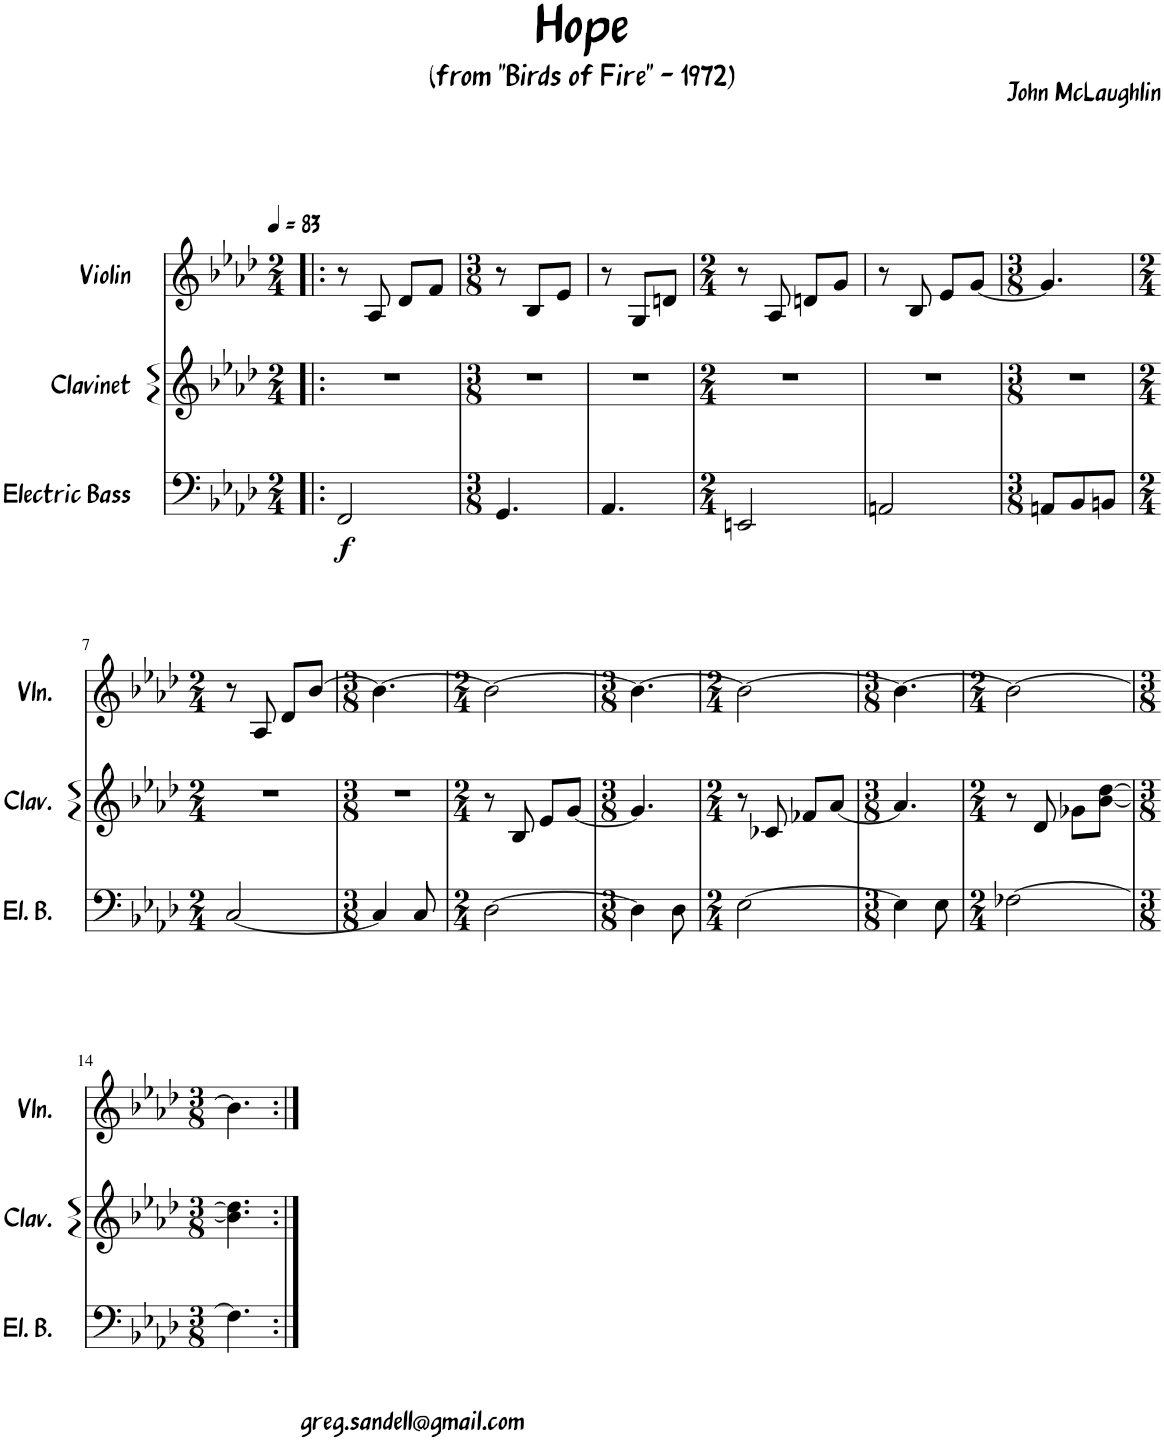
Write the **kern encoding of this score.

**kern	**dynam	**kern	**kern
*part3	*part3	*part2	*part1
*staff3	*staff3	*staff2	*staff1
*I"Electric Bass	*	*I"Clavinet	*I"Violin
*I'El. B.	*	*I'Clav.	*I'Vln.
*clefF4	*	*clefG2	*clefG2
*Trd7c12	*	*	*
*k[b-e-a-d-]	*	*k[b-e-a-d-]	*k[b-e-a-d-]
*M2/4	*	*M2/4	*M2/4
*MM83	*	*MM83	*MM83
=1!|:	=1!|:	=1!|:	=1!|:
!	!LO:DY:b	!	!
2FF/	f	2r	8r
.	.	.	8A-/
.	.	.	8d-/L
.	.	.	8f/J
=2	=2	=2	=2
*M3/8	*	*M3/8	*M3/8
4.GG/	.	4.r	8r
.	.	.	8B-/L
.	.	.	8e-/J
=3	=3	=3	=3
4.AA-/	.	4.r	8r
.	.	.	8G/L
.	.	.	8dn/J
=4	=4	=4	=4
*M2/4	*	*M2/4	*M2/4
2EEn/	.	2r	8r
.	.	.	8A-/
.	.	.	8dn/L
.	.	.	8g/J
=5	=5	=5	=5
2AAn/	.	2r	8r
.	.	.	8B-/
.	.	.	8e-/L
.	.	.	[8g/J
=6	=6	=6	=6
*M3/8	*	*M3/8	*M3/8
8AAn/L	.	4.r	4.g/]
8BB-/	.	.	.
8BBn/J	.	.	.
!!LO:LB:g=z
=7	=7	=7	=7
*M2/4	*	*M2/4	*M2/4
[2C/	.	2r	8r
.	.	.	8A-/
.	.	.	8d-/L
.	.	.	[8b-/J
=8	=8	=8	=8
*M3/8	*	*M3/8	*M3/8
4C/]	.	4.r	4.b-\_
8C/	.	.	.
=9	=9	=9	=9
*M2/4	*	*M2/4	*M2/4
[2D-\	.	8r	2b-\_
.	.	8B-/	.
.	.	8e-/L	.
.	.	[8g/J	.
=10	=10	=10	=10
*M3/8	*	*M3/8	*M3/8
4D-\]	.	4.g/]	4.b-\_
8D-\	.	.	.
=11	=11	=11	=11
*M2/4	*	*M2/4	*M2/4
[2E-\	.	8r	2b-\_
.	.	8c-X/	.
.	.	8f-X/L	.
.	.	[8a-/J	.
=12	=12	=12	=12
*M3/8	*	*M3/8	*M3/8
4E-\]	.	4.a-/]	4.b-\_
8E-\	.	.	.
=13	=13	=13	=13
*M2/4	*	*M2/4	*M2/4
[2F-X\	.	8r	2b-\_
.	.	8d-/	.
.	.	8g-X\L	.
.	.	[8b-\ [8dd-\J	.
!!LO:LB:g=z
=14	=14	=14	=14
*M3/8	*	*M3/8	*M3/8
!	!	!	!LO:TX:b:t=greg.sandell@gmail.com
4.F-\]	.	4.b-\] 4.dd-\]	4.b-\]
=:|!	=:|!	=:|!	=:|!
*-	*-	*-	*-
